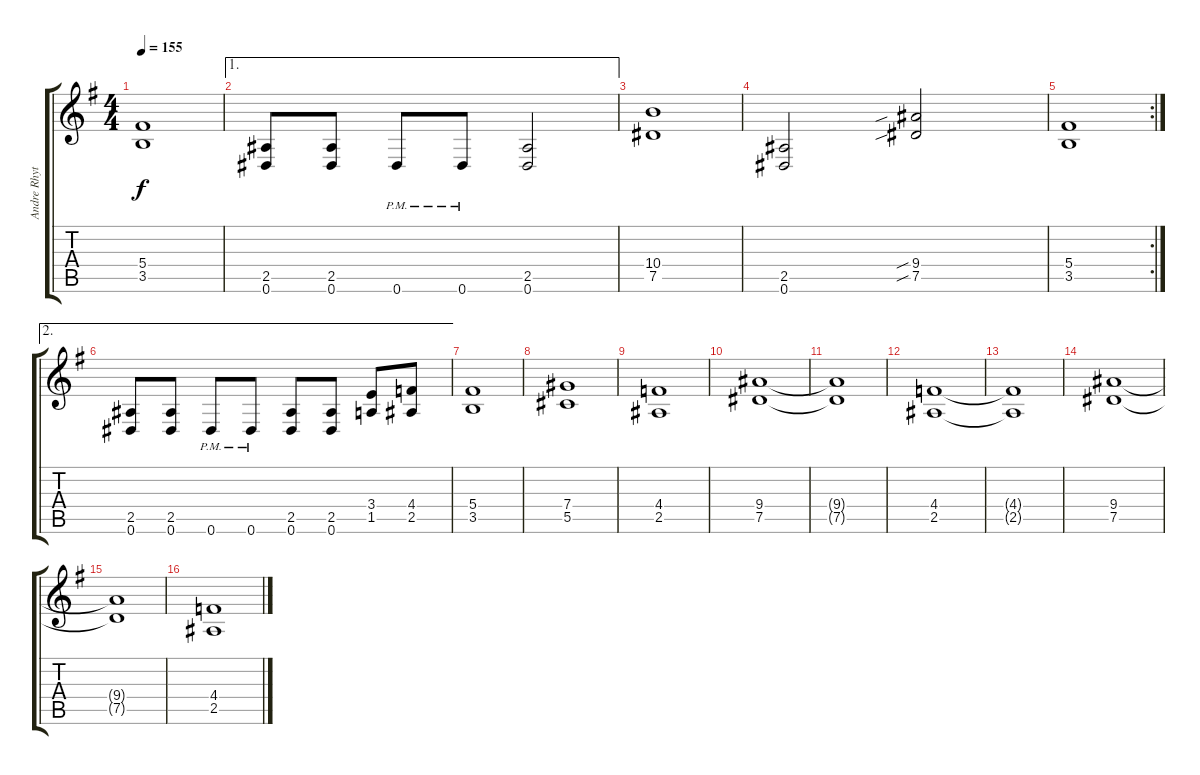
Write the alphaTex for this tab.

\track ("Andre Rhythm" "Andre Rhyt") {instrument distortionguitar}
\staff {score tabs}
\tuning (Eb4 Bb3 Gb3 Db3 Ab2 Eb2) {hide}
\ts (4 4)
\tempo 155
\clef g2
\ks g
(5.4 3.5).1{dy f} |
\ae 1
(2.5 0.6).8 (2.5 0.6).8 0.6{pm}.8 0.6{pm}.8 (2.5 0.6).2 |
(10.4 7.5).1 |
(2.5 0.6).2 (9.4{sib} 7.5{sib}).2 |
\rc 2
(5.4 3.5).1 |
\ae 2
(2.5 0.6).8 (2.5 0.6).8 0.6{pm}.8 0.6{pm}.8 (2.5 0.6).8 (2.5 0.6).8 (3.4 1.5).8 (4.4 2.5).8 |
(5.4 3.5).1 |
(7.4 5.5).1 |
(4.4 2.5).1 |
(9.4 7.5).1 |
(9.4{t} 7.5{t}).1 |
(4.4 2.5).1 |
(4.4{t} 2.5{t}).1 |
(9.4 7.5).1 |
(9.4{t} 7.5{t}).1 |
(4.4 2.5).1
